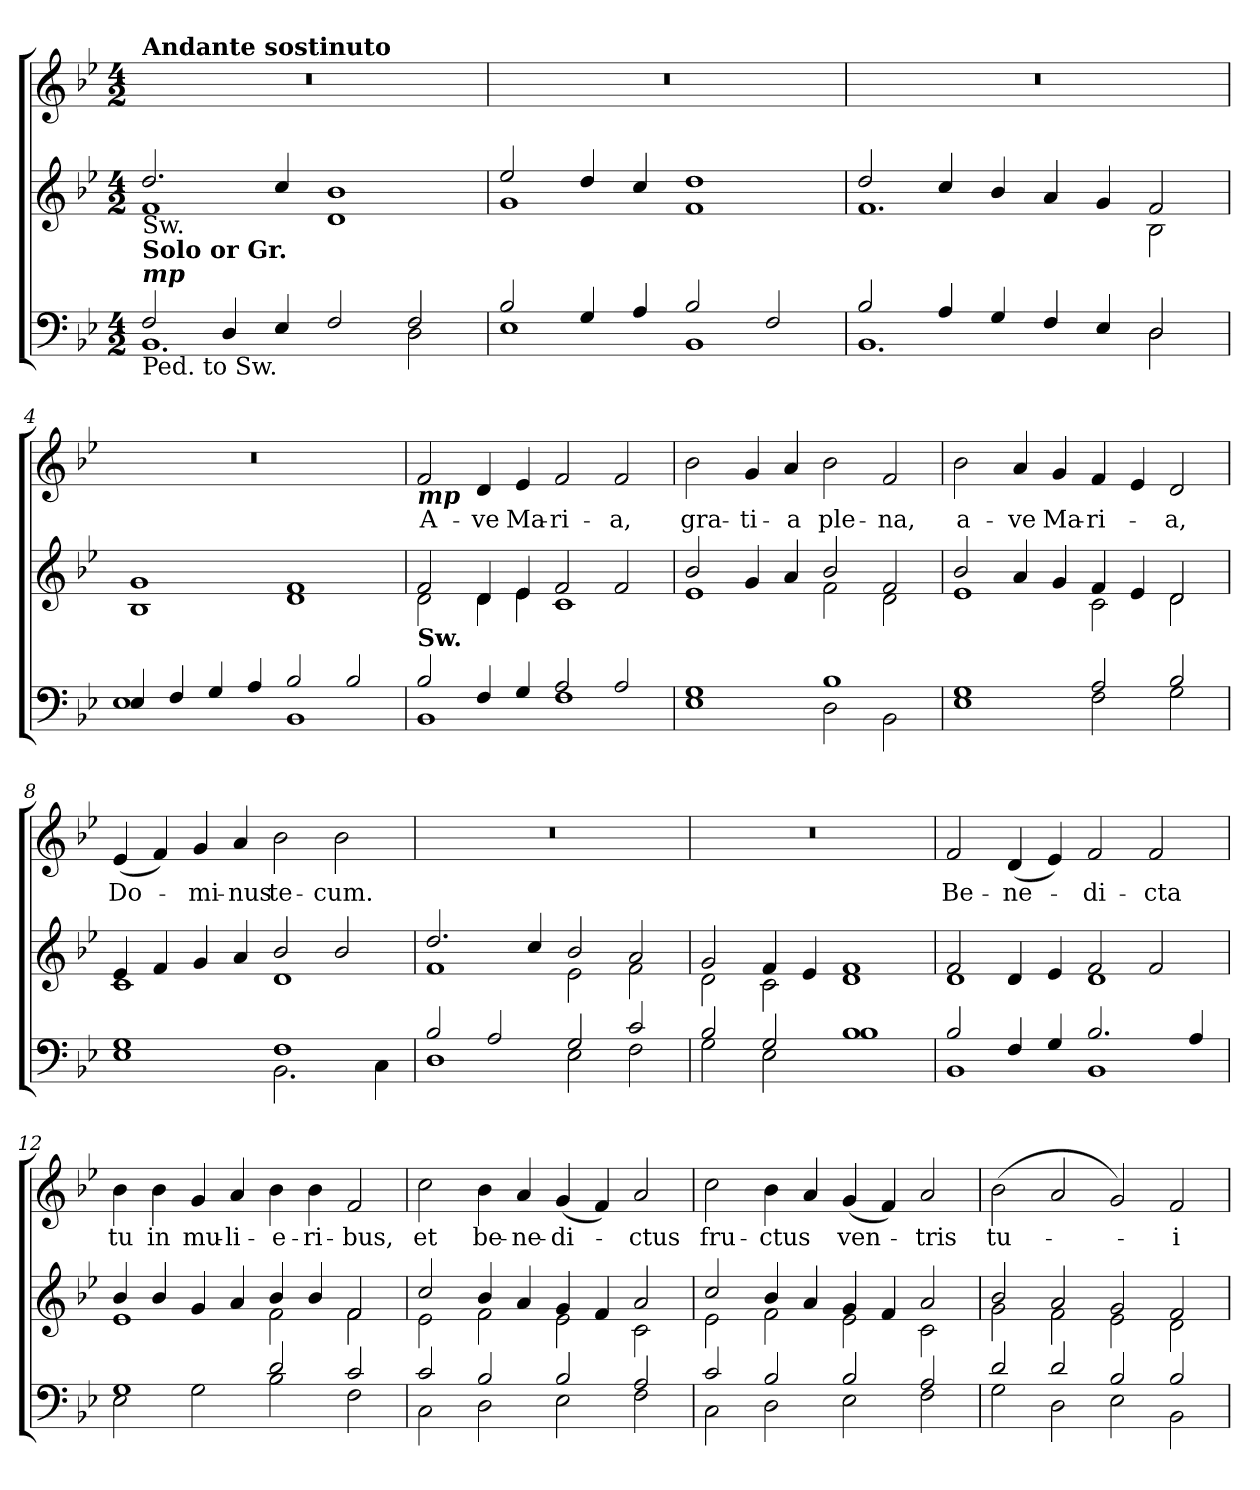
**kern	**kern	**kern	**text
*part2	*part2	*part1	*part1
*staff3	*staff2	*staff1	*staff1
*clefF4	*clefG2	*clefG2	*
*k[b-e-]	*k[b-e-]	*k[b-e-]	*
*B-:	*B-:	*B-:	*
*M4/2	*M4/2	*M4/2	*
*MM132	*MM132	*MM132	*
=1	=1	=1	=1
*^	*^	*	*
!	!	!	!	!LO:TX:a:B:t=Andante sostinuto	!
!	!	!LO:TX:b:t=Sw.	!	!	!
!LO:TX:a:Bi:t=mp	!	!	!	!	!
!LO:TX:b:t=Ped. to Sw.	!	!	!	!	!
!LO:TX:a:B:t=Solo or Gr.	!	!	!	!	!
2F/	1.BB-	2.dd/	1f	0r	.
4D/	.	.	.	.	.
4E-/	.	4cc/	.	.	.
2F/	.	1b-	1d	.	.
2F/	2D\	.	.	.	.
=2	=2	=2	=2	=2	=2
2B-/	1E-	2ee-/	1g	0r	.
4G/	.	4dd/	.	.	.
4A/	.	4cc/	.	.	.
2B-/	1BB-	1dd	1f	.	.
2F/	.	.	.	.	.
=3	=3	=3	=3	=3	=3
2B-/	1.BB-	2dd/	1.f	0r	.
4A/	.	4cc/	.	.	.
4G/	.	4b-/	.	.	.
4F/	.	4a/	.	.	.
4E-/	.	4g/	.	.	.
2D/	2D\	2f/	2B-\	.	.
=4	=4	=4	=4	=4	=4
4E-/	1E-	1g	1B-	0r	.
4F/	.	.	.	.	.
4G/	.	.	.	.	.
4A/	.	.	.	.	.
2B-/	1BB-	1f	1d	.	.
2B-/	.	.	.	.	.
!!LO:LB:g=z
=5	=5	=5	=5	=5	=5
!	!	!	!	!LO:TX:b:Bi:t=mp	!
!	!	!LO:TX:b:B:t=Sw.	!	!	!
!	!	!	!	!	!LO:LY:b
2B-/	1BB-	2f/	2d\	2f/	A-
!	!	!	!	!	!LO:LY:b
4F/	.	4d/	4d\	4d/	-ve
!	!	!	!	!	!LO:LY:b
4G/	.	4e-/	4e-\	4e-/	Ma-
!	!	!	!	!	!LO:LY:b
2A/	1F	2f/	1c	2f/	-ri-
!	!	!	!	!	!LO:LY:b
2A/	.	2f/	.	2f/	-a,
=6	=6	=6	=6	=6	=6
!	!	!	!	!	!LO:LY:b
1G	1E-	2b-/	1e-	2b-\	gra-
!	!	!	!	!	!LO:LY:b
.	.	4g/	.	4g/	-ti-
!	!	!	!	!	!LO:LY:b
.	.	4a/	.	4a/	-a
!	!	!	!	!	!LO:LY:b
1B-	2D\	2b-/	2f\	2b-\	ple-
!	!	!	!	!	!LO:LY:b
.	2BB-\	2f/	2d\	2f/	-na,
=7	=7	=7	=7	=7	=7
!	!	!	!	!	!LO:LY:b
1G	1E-	2b-/	1e-	2b-\	a-
!	!	!	!	!	!LO:LY:b
.	.	4a/	.	4a/	-ve
!	!	!	!	!	!LO:LY:b
.	.	4g/	.	4g/	Ma-
!	!	!	!	!	!LO:LY:b
2A/	2F\	4f/	2c\	4f/	-ri-
.	.	4e-/	.	4e-/	.
!	!	!	!	!	!LO:LY:b
2B-/	2G\	2d/	2d\	2d/	-a,
=8	=8	=8	=8	=8	=8
!	!	!	!	!	!LO:LY:b
1G	1E-	4e-/	1c	(<4e-/	Do-
.	.	4f/	.	4f/)	.
!	!	!	!	!	!LO:LY:b
.	.	4g/	.	4g/	-mi-
!	!	!	!	!	!LO:LY:b
.	.	4a/	.	4a/	-nus
!	!	!	!	!	!LO:LY:b
1F	2.BB-\	2b-/	1d	2b-\	te-
!	!	!	!	!	!LO:LY:b
.	.	2b-/	.	2b-\	-cum.
.	4C\	.	.	.	.
!!LO:LB:g=z
=9	=9	=9	=9	=9	=9
2B-/	1D	2.dd/	1f	0r	.
2A/	.	.	.	.	.
.	.	4cc/	.	.	.
2G/	2E-\	2b-/	2e-\	.	.
2c/	2F\	2a/	2f\	.	.
=10	=10	=10	=10	=10	=10
2B-/	2G\	2g/	2d\	0r	.
2G/	2E-\	4f/	2c\	.	.
.	.	4e-/	.	.	.
1B-	1B-	1f	1d	.	.
=11	=11	=11	=11	=11	=11
!	!	!	!	!	!LO:LY:b
2B-/	1BB-	2f/	1d	2f/	Be-
!	!	!	!	!	!LO:LY:b
4F/	.	4d/	.	(<4d/	-ne-
4G/	.	4e-/	.	4e-/)	.
!	!	!	!	!	!LO:LY:b
2.B-/	1BB-	2f/	1d	2f/	-di-
!	!	!	!	!	!LO:LY:b
.	.	2f/	.	2f/	-cta
4A/	.	.	.	.	.
=12	=12	=12	=12	=12	=12
!	!	!	!	!	!LO:LY:b
1G	2E-\	4b-/	1e-	4b-\	tu
!	!	!	!	!	!LO:LY:b
.	.	4b-/	.	4b-\	in
!	!	!	!	!	!LO:LY:b
.	2G\	4g/	.	4g/	mu-
!	!	!	!	!	!LO:LY:b
.	.	4a/	.	4a/	-li-
!	!	!	!	!	!LO:LY:b
2d/	2B-\	4b-/	2f\	4b-\	-e-
!	!	!	!	!	!LO:LY:b
.	.	4b-/	.	4b-\	-ri-
!	!	!	!	!	!LO:LY:b
2c/	2F\	2f/	2f\	2f/	-bus,
!!LO:LB:g=z
=13	=13	=13	=13	=13	=13
!	!	!	!	!	!LO:LY:b
2c/	2C\	2cc/	2e-\	2cc\	et
!	!	!	!	!	!LO:LY:b
2B-/	2D\	4b-/	2f\	4b-\	be-
!	!	!	!	!	!LO:LY:b
.	.	4a/	.	4a/	-ne-
!	!	!	!	!	!LO:LY:b
2B-/	2E-\	4g/	2e-\	(<4g/	-di-
.	.	4f/	.	4f/)	.
!	!	!	!	!	!LO:LY:b
2A/	2F\	2a/	2c\	2a/	-ctus
=14	=14	=14	=14	=14	=14
!	!	!	!	!	!LO:LY:b
2c/	2C\	2cc/	2e-\	2cc\	fru-
!	!	!	!	!	!LO:LY:b
2B-/	2D\	4b-/	2f\	4b-\	-ctus
.	.	4a/	.	4a/	.
!	!	!	!	!	!LO:LY:b
2B-/	2E-\	4g/	2e-\	(<4g/	ven-
.	.	4f/	.	4f/)	.
!	!	!	!	!	!LO:LY:b
2A/	2F\	2a/	2c\	2a/	-tris
=15	=15	=15	=15	=15	=15
!	!	!	!	!	!LO:LY:b
2d/	2G\	2b-/	2g\	(>2b-\	tu-
2d/	2D\	2a/	2f\	2a/	.
2B-/	2E-\	2g/	2e-\	2g/)	.
!	!	!	!	!	!LO:LY:b
2B-/	2BB-\	2f/	2d\	2f/	-i
*v	*v	*	*	*	*
*	*v	*v	*	*
=	=	=	=
*-	*-	*-	*-
